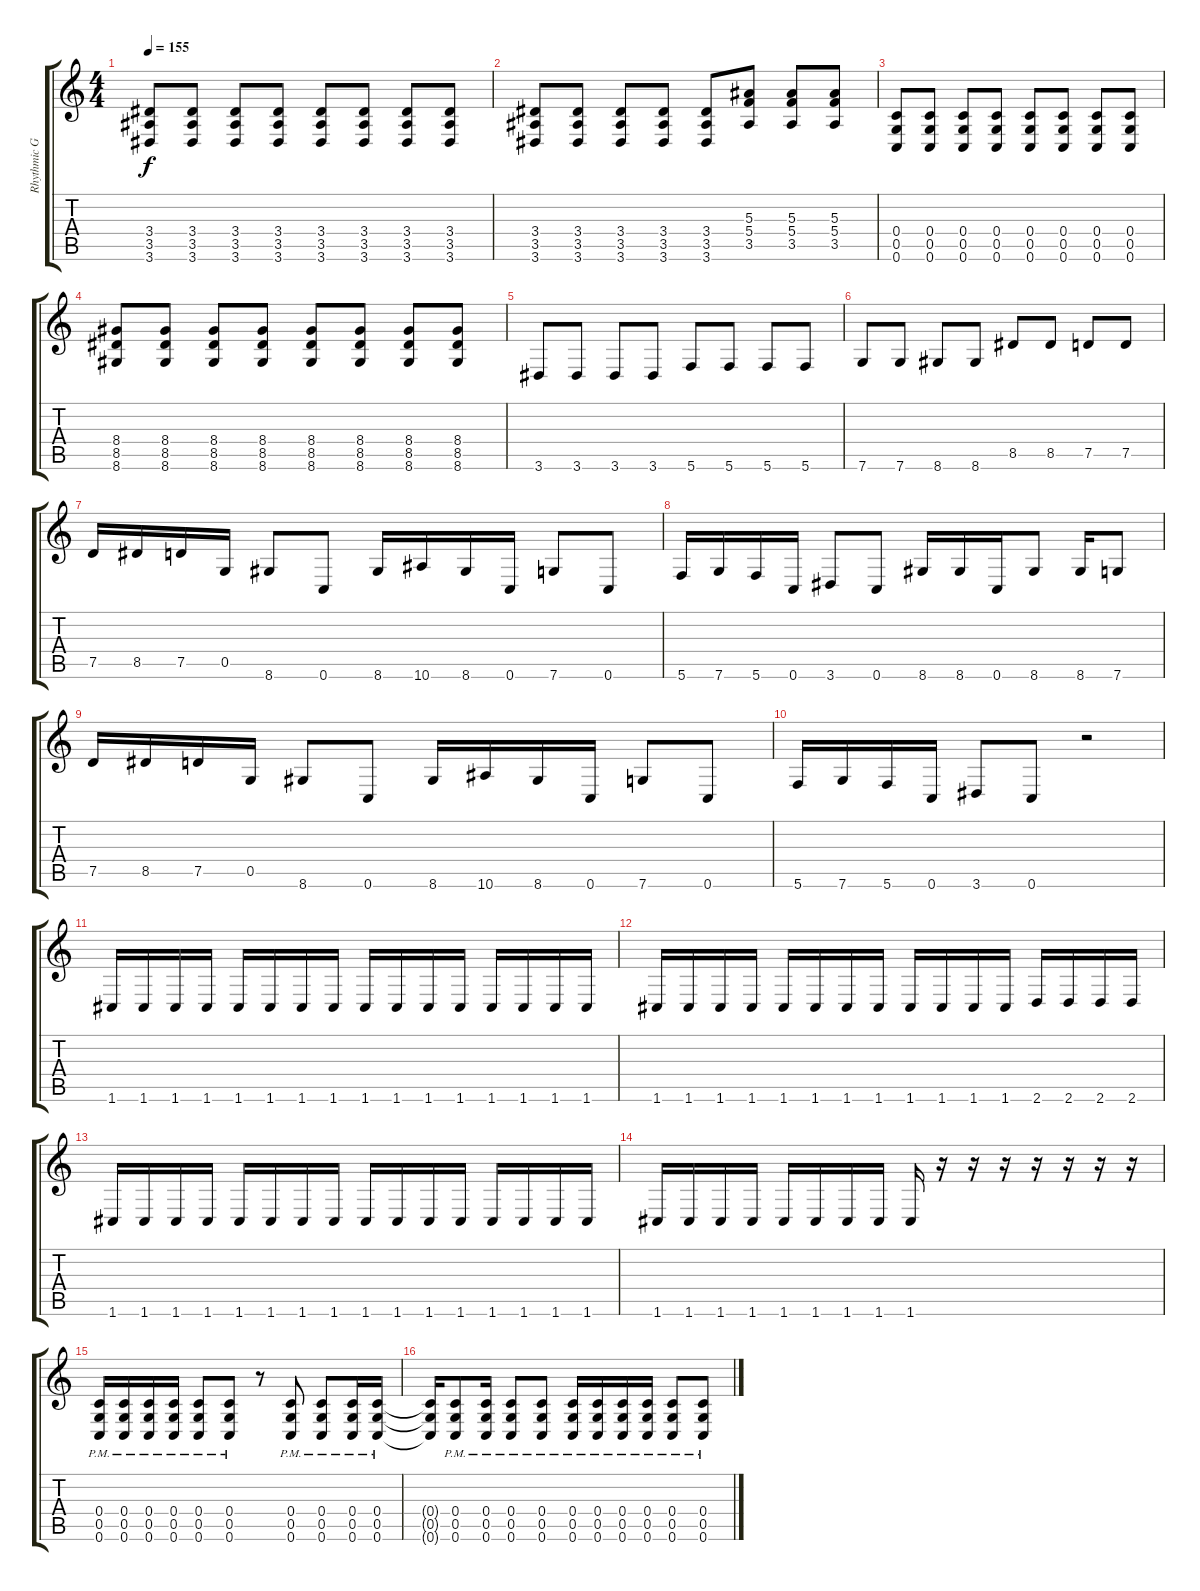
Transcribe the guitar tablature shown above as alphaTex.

\track ("Rhythmic Guitar (Drop C)" "Rhythmic G") {instrument distortionguitar}
\staff {score tabs}
\tuning (D4 A3 F3 C3 G2 C2) {hide}
\ts (4 4)
\tempo 155
\clef g2
\ks c
(3.4 3.5 3.6).8{dy f} (3.4 3.5 3.6).8 (3.4 3.5 3.6).8 (3.4 3.5 3.6).8 (3.4 3.5 3.6).8 (3.4 3.5 3.6).8 (3.4 3.5 3.6).8 (3.4 3.5 3.6).8 |
(3.4 3.5 3.6).8 (3.4 3.5 3.6).8 (3.4 3.5 3.6).8 (3.4 3.5 3.6).8 (3.4 3.5 3.6).8 (5.3 5.4 3.5).8 (5.3 5.4 3.5).8 (5.3 5.4 3.5).8 |
(0.4 0.5 0.6).8 (0.4 0.5 0.6).8 (0.4 0.5 0.6).8 (0.4 0.5 0.6).8 (0.4 0.5 0.6).8 (0.4 0.5 0.6).8 (0.4 0.5 0.6).8 (0.4 0.5 0.6).8 |
(8.4 8.5 8.6).8 (8.4 8.5 8.6).8 (8.4 8.5 8.6).8 (8.4 8.5 8.6).8 (8.4 8.5 8.6).8 (8.4 8.5 8.6).8 (8.4 8.5 8.6).8 (8.4 8.5 8.6).8 |
3.6.8 3.6.8 3.6.8 3.6.8 5.6.8 5.6.8 5.6.8 5.6.8 |
7.6.8 7.6.8 8.6.8 8.6.8 8.5.8 8.5.8 7.5.8 7.5.8 |
7.5.16 8.5.16 7.5.16 0.5.16 8.6.8 0.6.8 8.6.16 10.6.16 8.6.16 0.6.16 7.6.8 0.6.8 |
5.6.16 7.6.16 5.6.16 0.6.16 3.6.8 0.6.8 8.6.16 8.6.16 0.6.16 8.6.8 8.6.16 7.6.8 |
7.5.16 8.5.16 7.5.16 0.5.16 8.6.8 0.6.8 8.6.16 10.6.16 8.6.16 0.6.16 7.6.8 0.6.8 |
5.6.16 7.6.16 5.6.16 0.6.16 3.6.8 0.6.8 r.2 |
1.6.16 1.6.16 1.6.16 1.6.16 1.6.16 1.6.16 1.6.16 1.6.16 1.6.16 1.6.16 1.6.16 1.6.16 1.6.16 1.6.16 1.6.16 1.6.16 |
1.6.16 1.6.16 1.6.16 1.6.16 1.6.16 1.6.16 1.6.16 1.6.16 1.6.16 1.6.16 1.6.16 1.6.16 2.6.16 2.6.16 2.6.16 2.6.16 |
1.6.16 1.6.16 1.6.16 1.6.16 1.6.16 1.6.16 1.6.16 1.6.16 1.6.16 1.6.16 1.6.16 1.6.16 1.6.16 1.6.16 1.6.16 1.6.16 |
1.6.16 1.6.16 1.6.16 1.6.16 1.6.16 1.6.16 1.6.16 1.6.16 1.6.16 r.16 r.16 r.16 r.16 r.16 r.16 r.16 |
(0.4{pm} 0.5{pm} 0.6{pm}).16 (0.4{pm} 0.5{pm} 0.6{pm}).16 (0.4{pm} 0.5{pm} 0.6{pm}).16 (0.4{pm} 0.5{pm} 0.6{pm}).16 (0.4{pm} 0.5{pm} 0.6{pm}).8 (0.4{pm} 0.5{pm} 0.6{pm}).8 r.8 (0.4{pm} 0.5{pm} 0.6{pm}).8 (0.4{pm} 0.5{pm} 0.6{pm}).8 (0.4{pm} 0.5{pm} 0.6{pm}).16 (0.4{pm} 0.5{pm} 0.6{pm}).16 |
(0.4{t} 0.5{t} 0.6{t}).16 (0.4{pm} 0.5{pm} 0.6{pm}).8 (0.4{pm} 0.5{pm} 0.6{pm}).16 (0.4{pm} 0.5{pm} 0.6{pm}).8 (0.4{pm} 0.5{pm} 0.6{pm}).8 (0.4{pm} 0.5{pm} 0.6{pm}).16 (0.4{pm} 0.5{pm} 0.6{pm}).16 (0.4{pm} 0.5{pm} 0.6{pm}).16 (0.4{pm} 0.5{pm} 0.6{pm}).16 (0.4{pm} 0.5{pm} 0.6{pm}).8 (0.4{pm} 0.5{pm} 0.6{pm}).8
